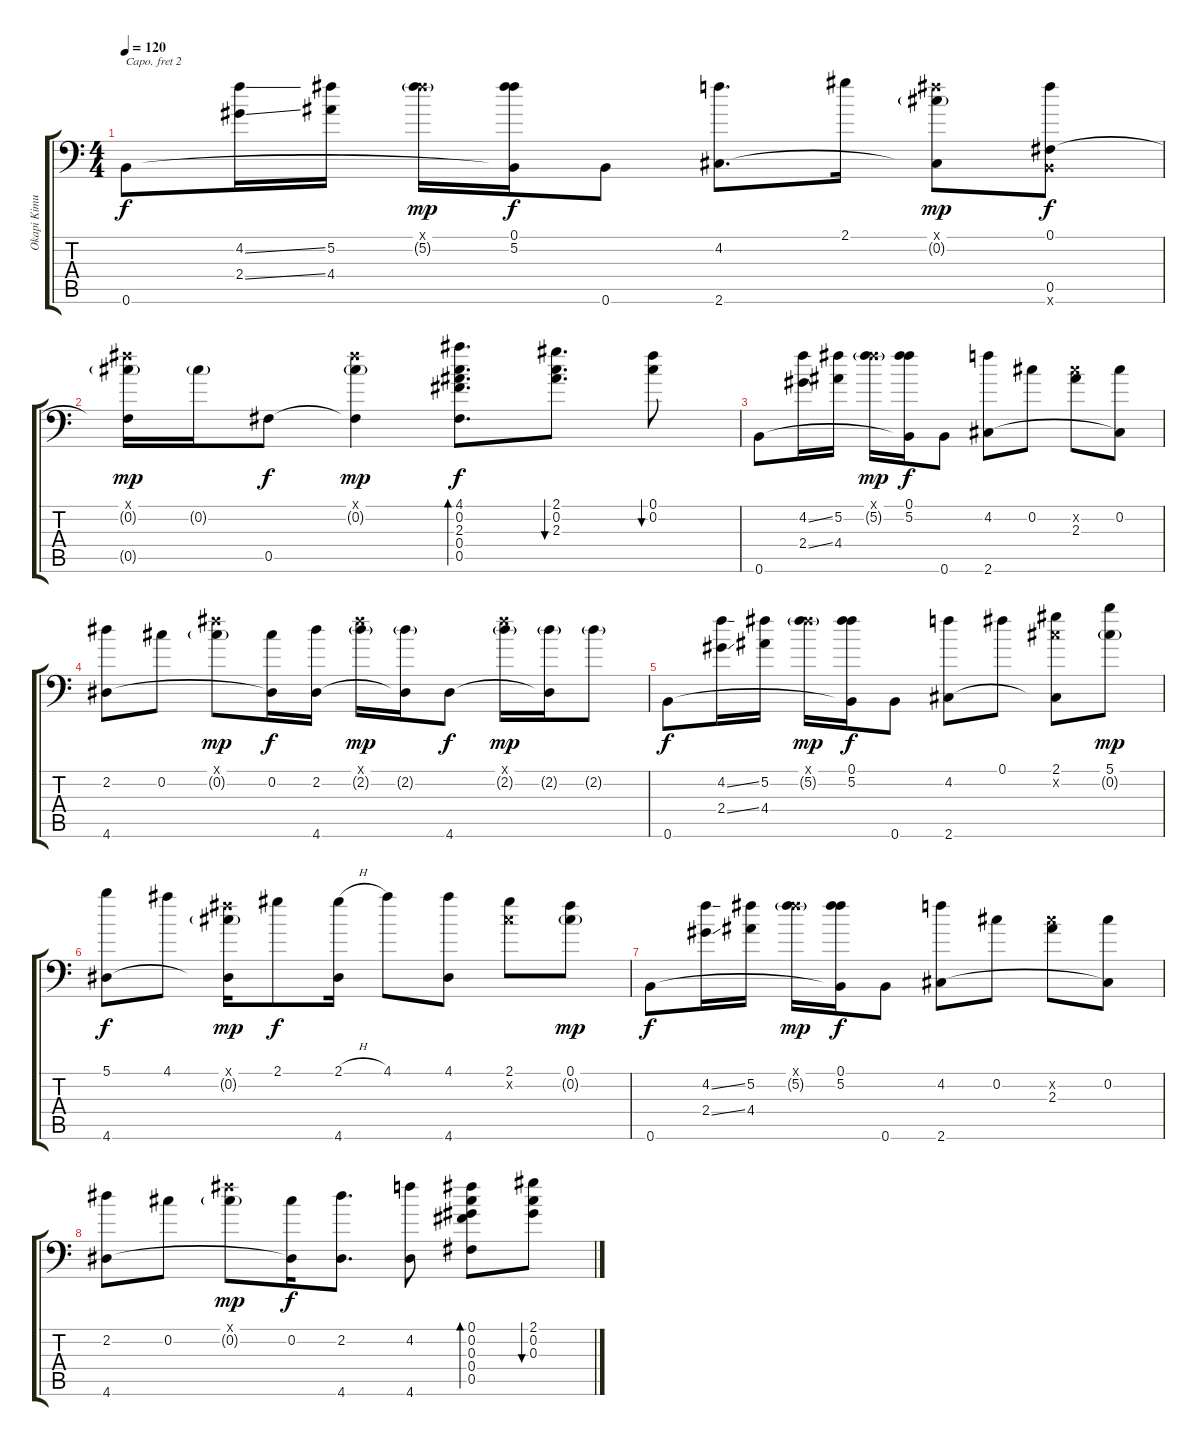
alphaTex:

\track ("Okapi Kimura" "Okapi Kimu") {instrument acousticguitarsteel}
\staff {score tabs}
\capo 2
\tuning (E4 B3 Gb3 E3 E2 A1) {hide}
\ts (4 4)
\tempo 120
\clef f4
\ks c
0.6.8{dy f} (4.2{ss} 2.4{ss}).16 (5.2 4.4).16 (0.1{x} 5.2{g}).16{dy mp} (0.1 5.2 0.6{t}).16{dy f} 0.6.8 (4.2 2.6).8{d} 2.1.16 (0.1{x} 0.2{g} 2.6{t}).8{dy mp} (0.1 0.5 0.6{x}).8{dy f} |
(0.1{x} 0.2{g} 0.5{t}).16{dy mp} 0.2{g}.16 0.5.8{dy f} (0.1{x} 0.2{g} 0.5{t}).4{dy mp} (4.1 0.2 2.3 0.4 0.5).8{d bd 120 dy f} (2.1 0.2 2.3).8{d bu 60} (0.1 0.2).8{bu 60} |
0.6.8 (4.2{ss} 2.4{ss}).16 (5.2 4.4).16 (0.1{x} 5.2{g}).16{dy mp} (0.1 5.2 0.6{t}).16{dy f} 0.6.8 (4.2 2.6).8 0.2.8 (0.2{x} 2.3).8 (0.2 2.6{t}).8 |
(2.2 4.6).8 0.2.8 (0.1{x} 0.2{g}).8{dy mp} (0.2 4.6{t}).16{dy f} (2.2 4.6).16 (0.1{x} 2.2{g}).16{dy mp} (2.2{g} 4.6{t}).16 4.6.8{dy f} (0.1{x} 2.2{g}).16{dy mp} (2.2{g} 4.6{t}).16 2.2{g}.8 |
0.6.8{dy f} (4.2{ss} 2.4{ss}).16 (5.2 4.4).16 (0.1{x} 5.2{g}).16{dy mp} (0.1 5.2 0.6{t}).16{dy f} 0.6.8 (4.2 2.6).8 0.1.8 (2.1 0.2{x} 2.6{t}).8 (5.1 0.2{g}).8{dy mp} |
(5.1 4.6).8{dy f} 4.1.8 (0.1{x} 0.2{g} 4.6{t}).16{dy mp} 2.1.8{dy f} (2.1{h} 4.6).16 4.1.8 (4.1 4.6).8 (2.1 0.2{x}).8 (0.1 0.2{g}).8{dy mp} |
0.6.8{dy f} (4.2{ss} 2.4{ss}).16 (5.2 4.4).16 (0.1{x} 5.2{g}).16{dy mp} (0.1 5.2 0.6{t}).16{dy f} 0.6.8 (4.2 2.6).8 0.2.8 (0.2{x} 2.3).8 (0.2 2.6{t}).8 |
(2.2 4.6).8 0.2.8 (0.1{x} 0.2{g}).8{dy mp} (0.2 4.6{t}).16{dy f} (2.2 4.6).8{d} (4.2 4.6).8 (0.1 0.2 0.3 0.4 0.5).8{bd 60} (2.1 0.2 0.3).8{bu 60}
